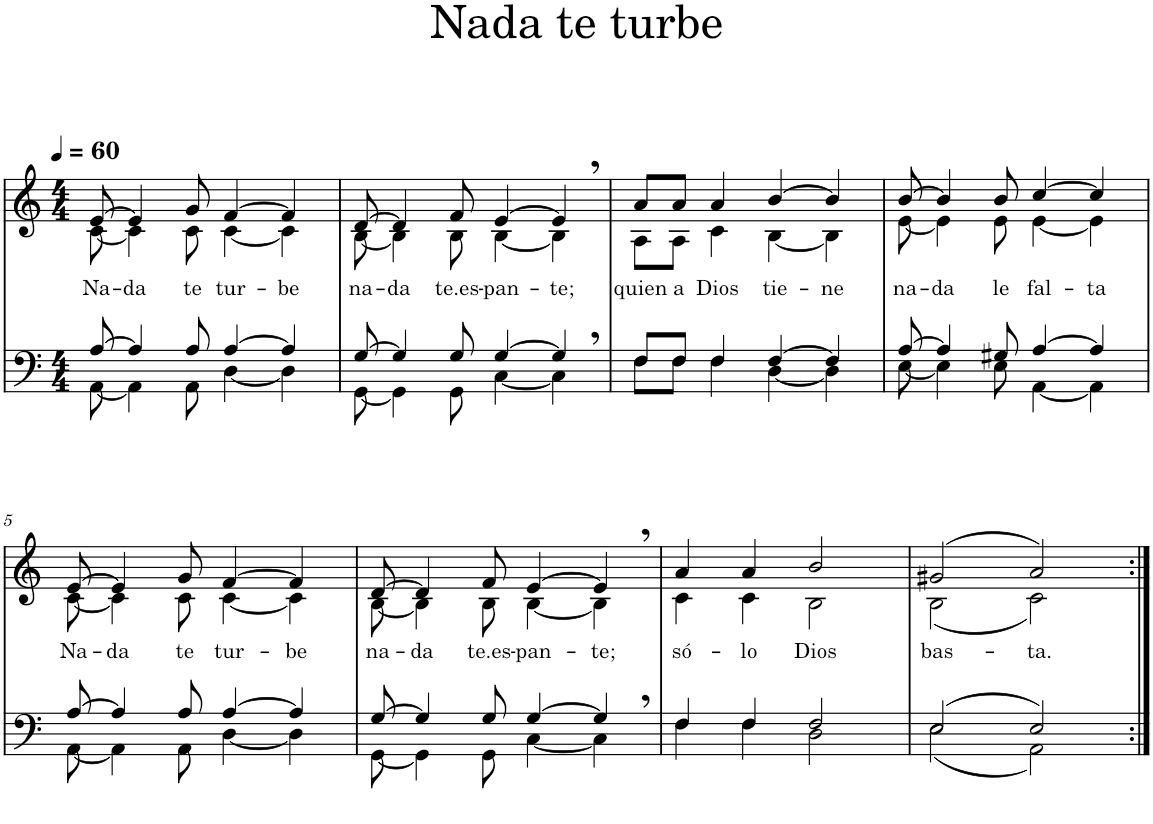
**kern	**kern	**text
*part2	*part1	*part1
*staff2	*staff1	*staff1
*I"TB	*I"SA	*
*clefF4	*clefG2	*
*k[]	*k[]	*
*M4/4	*M4/4	*
*MM60	*MM60	*
=1	=1	=1
*^	*	*
!	!	!	!LO:LY:b
*	*	*^	*
[8A/	[8AA\	[8e/	[8c\	Na-
!	!	!	!	!LO:LY:b
4A/]	4AA\]	4e/]	4c\]	da
!	!	!	!	!LO:LY:b
8A/	8AA\	8g/	8c\	te
!	!	!	!	!LO:LY:b
[4A/	[4D\	[4f/	[4c\	tur-
!	!	!	!	!LO:LY:b
4A/]	4D\]	4f/]	4c\]	-be
=2	=2	=2	=2	=2
!	!	!	!	!LO:LY:b
[8G/	[8GG\	[8d/	[8B\	na-
!	!	!	!	!LO:LY:b
4G/]	4GG\]	4d/]	4B\]	-da
!	!	!	!	!LO:LY:b
8G/	8GG\	8f/	8B\	te.es-
!	!	!	!	!LO:LY:b
[4G/	[4C\	[4e/	[4B\	-pan-
!	!	!	!	!LO:LY:b
4G,/]	4C\]	4e,/]	4B\]	-te;
=3	=3	=3	=3	=3
!	!	!	!	!LO:LY:b
8F/L	8F\L	8a/L	8A\L	quien
!	!	!	!	!LO:LY:b
8F/J	8F\J	8a/J	8A\J	a
!	!	!	!	!LO:LY:b
4F/	4F\	4a/	4c\	Dios
!	!	!	!	!LO:LY:b
[4F/	[4D\	[4b/	[4B\	tie-
!	!	!	!	!LO:LY:b
4F/]	4D\]	4b/]	4B\]	-ne
=4	=4	=4	=4	=4
!	!	!	!	!LO:LY:b
[8A/	[8E\	[8b/	[8e\	na-
!	!	!	!	!LO:LY:b
4A/]	4E\]	4b/]	4e\]	-da
!	!	!	!	!LO:LY:b
8G#X/	8E\	8b/	8e\	le
!	!	!	!	!LO:LY:b
[4A/	[4AA\	[4cc/	[4e\	fal-
!	!	!	!	!LO:LY:b
4A/]	4AA\]	4cc/]	4e\]	-ta
!!LO:LB:g=z	!!
=5	=5	=5	=5	=5
!	!	!	!	!LO:LY:b
[8A/	[8AA\	[8e/	[8c\	Na-
!	!	!	!	!LO:LY:b
4A/]	4AA\]	4e/]	4c\]	da
!	!	!	!	!LO:LY:b
8A/	8AA\	8g/	8c\	te
!	!	!	!	!LO:LY:b
[4A/	[4D\	[4f/	[4c\	tur-
!	!	!	!	!LO:LY:b
4A/]	4D\]	4f/]	4c\]	-be
=6	=6	=6	=6	=6
!	!	!	!	!LO:LY:b
[8G/	[8GG\	[8d/	[8B\	na-
!	!	!	!	!LO:LY:b
4G/]	4GG\]	4d/]	4B\]	-da
!	!	!	!	!LO:LY:b
8G/	8GG\	8f/	8B\	te.es-
!	!	!	!	!LO:LY:b
[4G/	[4C\	[4e/	[4B\	-pan-
!	!	!	!	!LO:LY:b
4G,/]	4C\]	4e,/]	4B\]	-te;
=7	=7	=7	=7	=7
!	!	!	!	!LO:LY:b
4F/	4F\	4a/	4c\	só-
!	!	!	!	!LO:LY:b
4F/	4F\	4a/	4c\	-lo
!	!	!	!	!LO:LY:b
2F/	2D\	2b/	2B\	Dios
=8	=8	=8	=8	=8
!	!	!	!	!LO:LY:b
(2E/	(2E\	(2g#X/	(2B\	bas-
!	!	!	!	!LO:LY:b
2E/)	2AA\)	2a/)	2c\)	-ta.
*v	*v	*	*	*
*	*v	*v	*
=:|!	=:|!	=:|!
*-	*-	*-
